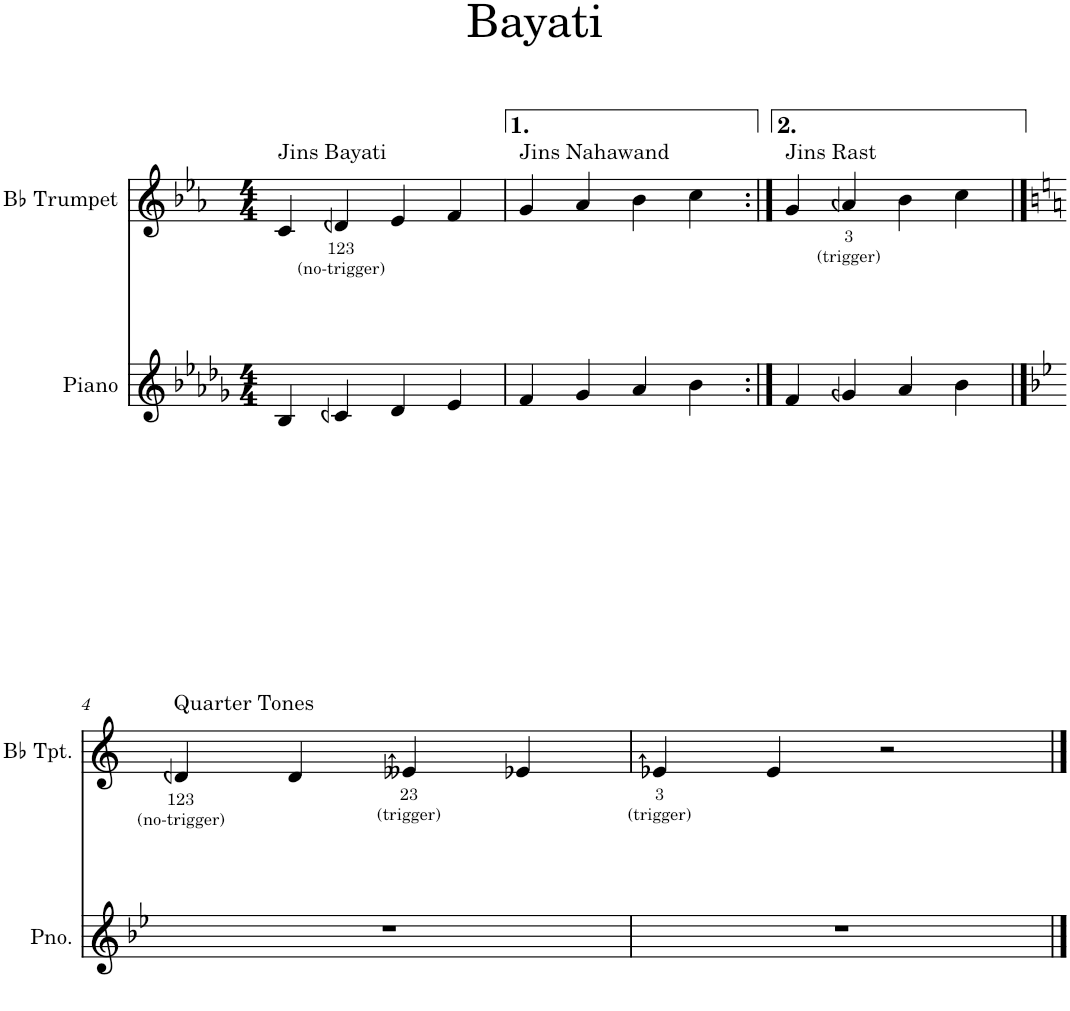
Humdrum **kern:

**kern	**kern
*part2	*part1
*staff2	*staff1
*I"Piano	*I"Bb Trumpet
*I'Pno.	*I'Bb Tpt.
*clefG2	*clefG2
*	*Trd1c2
*k[b-e-a-d-g-]	*k[b-e-a-]
*M4/4	*M4/4
=1	=1
!	!LO:TX:a:t=Jins Bayati
4B-/	4c/
4cn/	4dn</
4d-/	4e-/
4e-/	4f/
=2	=2
!	!LO:TX:a:t=Jins Nahawand
4f/	4g/
4g-/	4a-/
4a-/	4b-\
4b-\	4cc\
=3:|!	=3:|!
!	!LO:TX:a:t=Jins Rast
4f/	4g/
4gn/	4an</
4a-/	4b-\
4b-\	4cc\
!!LO:LB:g=z
==4	==4
*k[b-e-]	*k[]
!	!LO:TX:a:t=Quarter Tones
1r	4dn</
.	4d/
.	4en</
.	4e-X/
=5	=5
1r	4en</
.	4e/
.	2r
==	==
*-	*-
